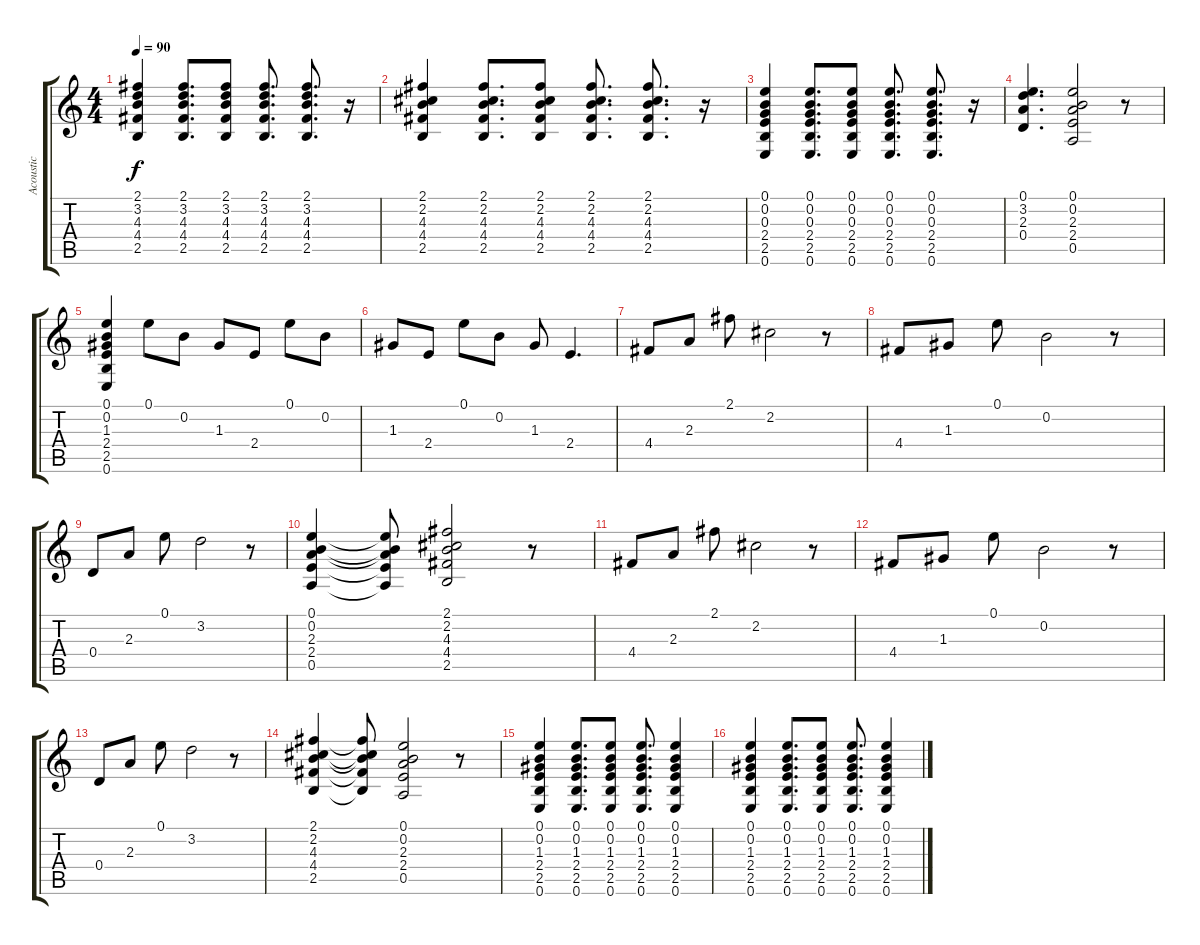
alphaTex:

\track ("Acoustic" "Acoustic") {instrument acousticguitarnylon}
\staff {score tabs}
\tuning (E4 B3 G3 D3 A2 E2) {hide}
\ts (4 4)
\tempo 90
\clef g2
\ks c
(2.1 3.2 4.3 4.4 2.5).4{dy f} (2.1 3.2 4.3 4.4 2.5).8{d} (2.1 3.2 4.3 4.4 2.5).8 (2.1 3.2 4.3 4.4 2.5).8{d} (2.1 3.2 4.3 4.4 2.5).8{d} r.16 |
(2.1 2.2 4.3 4.4 2.5).4 (2.1 2.2 4.3 4.4 2.5).8{d} (2.1 2.2 4.3 4.4 2.5).8 (2.1 2.2 4.3 4.4 2.5).8{d} (2.1 2.2 4.3 4.4 2.5).8{d} r.16 |
(0.1 0.2 0.3 2.4 2.5 0.6).4 (0.1 0.2 0.3 2.4 2.5 0.6).8{d} (0.1 0.2 0.3 2.4 2.5 0.6).8 (0.1 0.2 0.3 2.4 2.5 0.6).8{d} (0.1 0.2 0.3 2.4 2.5 0.6).8{d} r.16 |
(0.1 3.2 2.3 0.4).4{d} (0.1 0.2 2.3 2.4 0.5).2 r.8 |
(0.1 0.2 1.3 2.4 2.5 0.6).4 0.1.8 0.2.8 1.3.8 2.4.8 0.1.8 0.2.8 |
1.3.8 2.4.8 0.1.8 0.2.8 1.3.8 2.4.4{d} |
4.4.8 2.3.8 2.1.8 2.2.2 r.8 |
4.4.8 1.3.8 0.1.8 0.2.2 r.8 |
0.4.8 2.3.8 0.1.8 3.2.2 r.8 |
(0.1 0.2 2.3 2.4 0.5).4 (0.1{t} 0.2{t} 2.3{t} 2.4{t} 0.5{t}).8 (2.1 2.2 4.3 4.4 2.5).2 r.8 |
4.4.8 2.3.8 2.1.8 2.2.2 r.8 |
4.4.8 1.3.8 0.1.8 0.2.2 r.8 |
0.4.8 2.3.8 0.1.8 3.2.2 r.8 |
(2.1 2.2 4.3 4.4 2.5).4 (2.1{t} 2.2{t} 4.3{t} 4.4{t} 2.5{t}).8 (0.1 0.2 2.3 2.4 0.5).2 r.8 |
(0.1 0.2 1.3 2.4 2.5 0.6).4 (0.1 0.2 1.3 2.4 2.5 0.6).8{d} (0.1 0.2 1.3 2.4 2.5 0.6).8 (0.1 0.2 1.3 2.4 2.5 0.6).8{d} (0.1 0.2 1.3 2.4 2.5 0.6).4 |
(0.1 0.2 1.3 2.4 2.5 0.6).4 (0.1 0.2 1.3 2.4 2.5 0.6).8{d} (0.1 0.2 1.3 2.4 2.5 0.6).8 (0.1 0.2 1.3 2.4 2.5 0.6).8{d} (0.1 0.2 1.3 2.4 2.5 0.6).4
